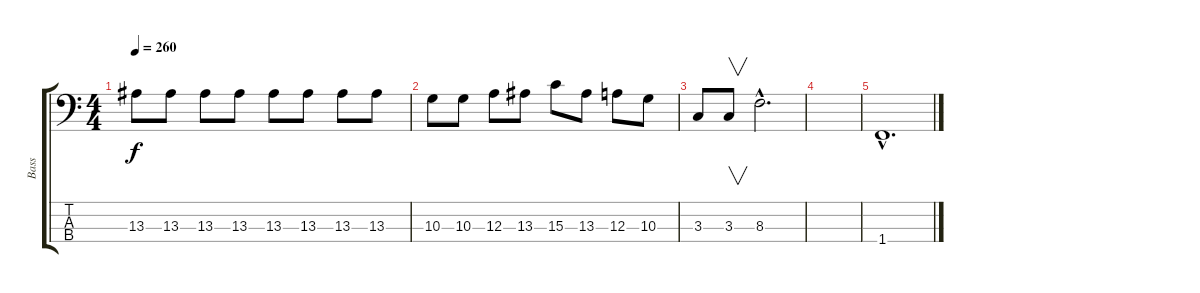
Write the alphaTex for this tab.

\track ("Bass" "Bass") {instrument acousticguitarnylon}
\staff {score tabs}
\tuning (G2 D2 A1 E1) {hide}
\ts (4 4)
\tempo 260
\clef f4
\ks c
13.3.8{dy f} 13.3.8 13.3.8 13.3.8 13.3.8 13.3.8 13.3.8 13.3.8 |
10.3.8 10.3.8 12.3.8 13.3.8 15.3.8 13.3.8 12.3.8 10.3.8 |
3.3.8 3.3.8{v} 8.3{hac}.2{d} |
|
1.4{hac}.1{d}
